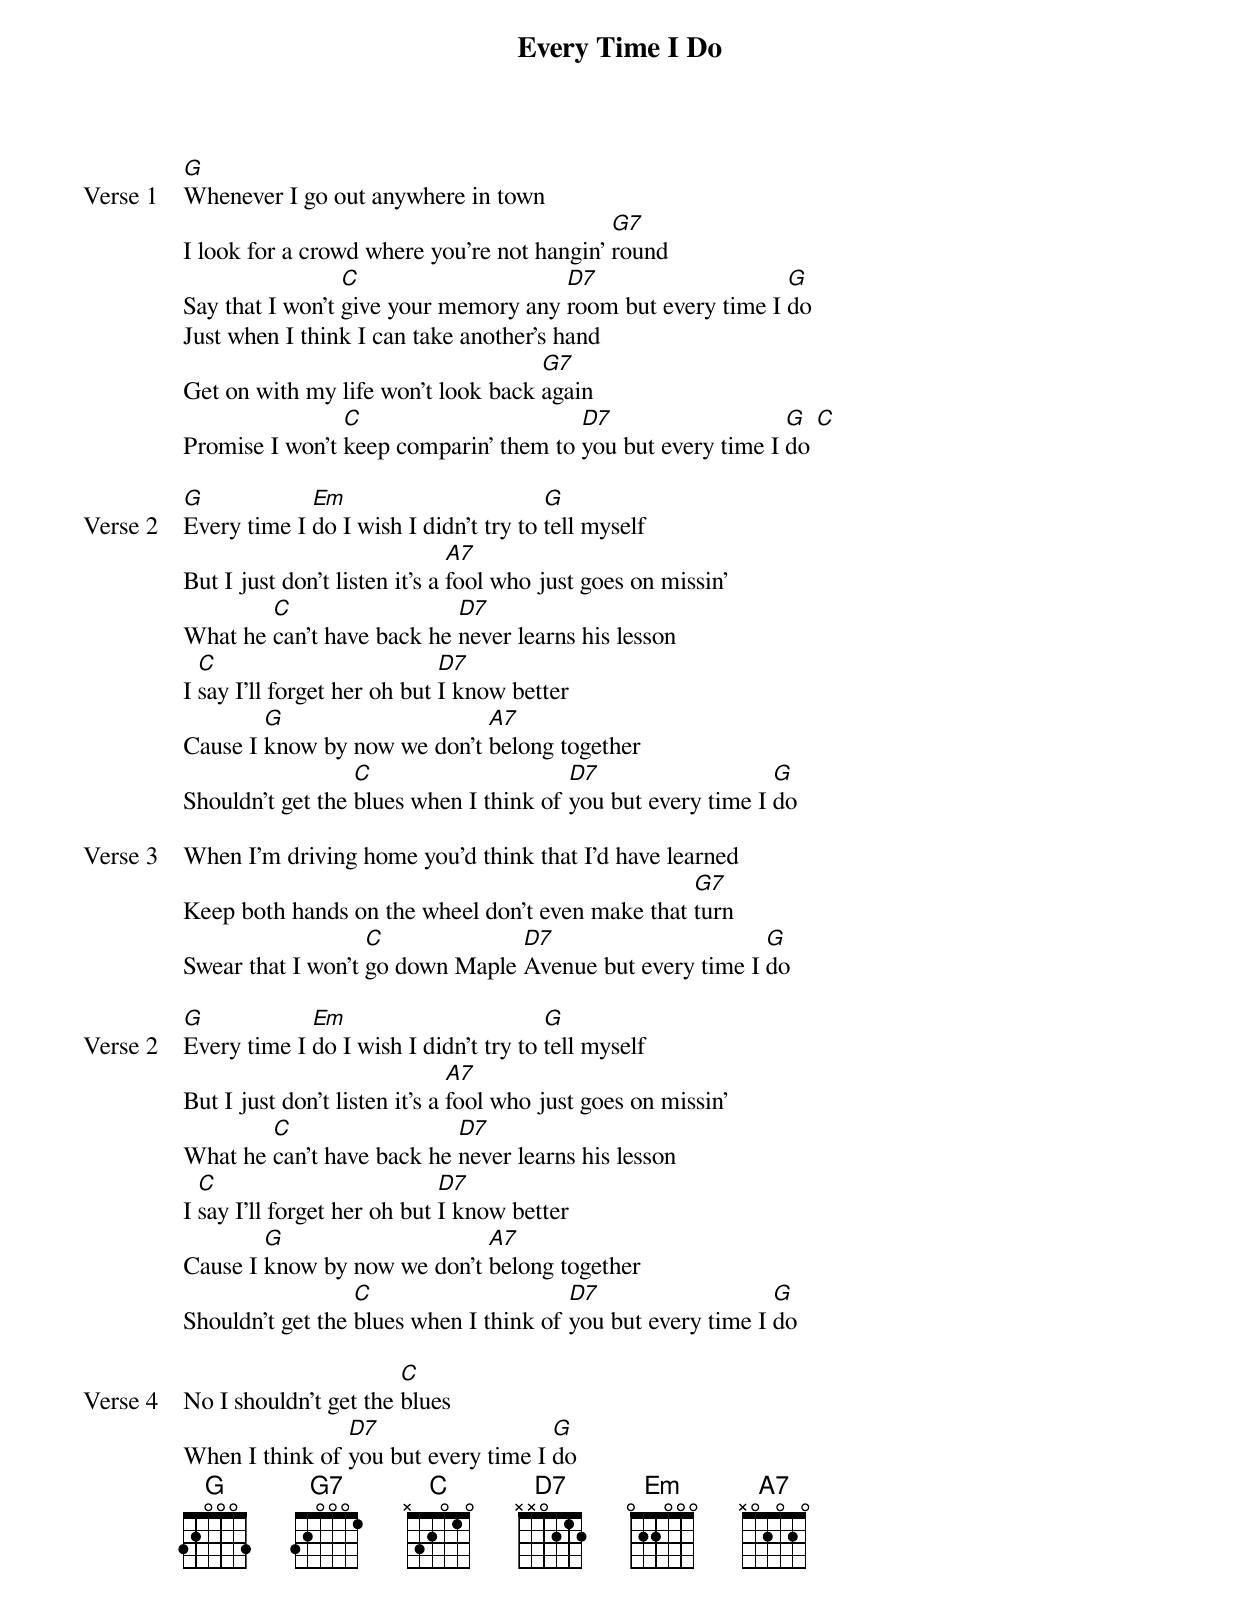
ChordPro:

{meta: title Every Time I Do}
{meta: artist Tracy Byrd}
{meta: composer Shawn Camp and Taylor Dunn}
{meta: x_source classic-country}
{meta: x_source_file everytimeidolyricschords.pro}
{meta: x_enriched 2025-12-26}

{start_of_verse: Verse 1}
[G]Whenever I go out anywhere in town
I look for a crowd where you're not hangin' [G7]round
Say that I won't [C]give your memory any [D7]room but every time I [G]do
Just when I think I can take another's hand
Get on with my life won't look back [G7]again
Promise I won't [C]keep comparin' them to [D7]you but every time I [G]do [C]
{end_of_verse}

{start_of_verse: Verse 2}
[G]Every time I [Em]do I wish I didn't try to [G]tell myself
But I just don't listen it's a [A7]fool who just goes on missin'
What he [C]can't have back he [D7]never learns his lesson
I [C]say I'll forget her oh but [D7]I know better
Cause I [G]know by now we don't [A7]belong together
Shouldn't get the [C]blues when I think of [D7]you but every time I [G]do
{end_of_verse}

{start_of_verse: Verse 3}
When I'm driving home you'd think that I'd have learned
Keep both hands on the wheel don't even make that [G7]turn
Swear that I won't [C]go down Maple [D7]Avenue but every time I [G]do
{end_of_verse}

{start_of_verse: Verse 2}
[G]Every time I [Em]do I wish I didn't try to [G]tell myself
But I just don't listen it's a [A7]fool who just goes on missin'
What he [C]can't have back he [D7]never learns his lesson
I [C]say I'll forget her oh but [D7]I know better
Cause I [G]know by now we don't [A7]belong together
Shouldn't get the [C]blues when I think of [D7]you but every time I [G]do
{end_of_verse}

{start_of_verse: Verse 4}
No I shouldn't get the [C]blues
When I think of [D7]you but every time I [G]do
{end_of_verse}
